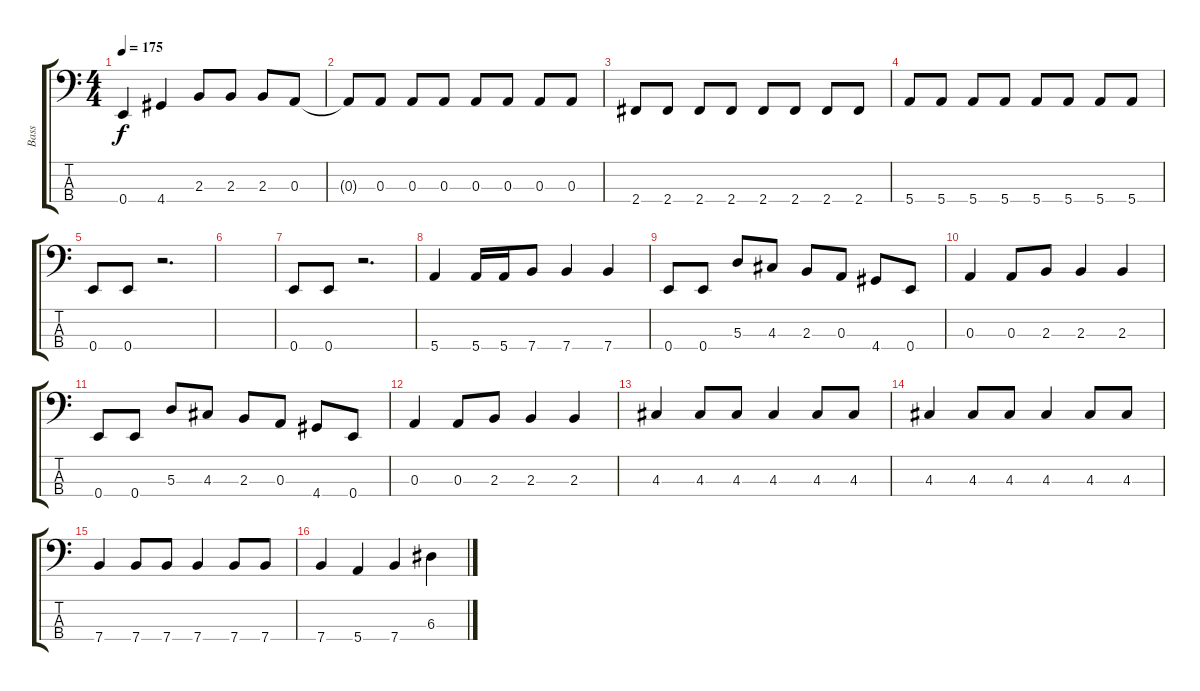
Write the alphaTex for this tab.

\track ("Bass" "Bass") {instrument electricbasspick}
\staff {score tabs}
\tuning (G2 D2 A1 E1) {hide}
\ts (4 4)
\tempo 175
\clef f4
\ks c
0.4.4{dy f} 4.4.4 2.3.8 2.3.8 2.3.8 0.3.8 |
0.3{t}.8 0.3.8 0.3.8 0.3.8 0.3.8 0.3.8 0.3.8 0.3.8 |
2.4.8 2.4.8 2.4.8 2.4.8 2.4.8 2.4.8 2.4.8 2.4.8 |
5.4.8 5.4.8 5.4.8 5.4.8 5.4.8 5.4.8 5.4.8 5.4.8 |
0.4.8 0.4.8 r.2{d} |
|
0.4.8 0.4.8 r.2{d} |
5.4.4 5.4.16 5.4.16 7.4.8 7.4.4 7.4.4 |
0.4.8 0.4.8 5.3.8 4.3.8 2.3.8 0.3.8 4.4.8 0.4.8 |
0.3.4 0.3.8 2.3.8 2.3.4 2.3.4 |
0.4.8 0.4.8 5.3.8 4.3.8 2.3.8 0.3.8 4.4.8 0.4.8 |
0.3.4 0.3.8 2.3.8 2.3.4 2.3.4 |
4.3.4{volume 16} 4.3.8{volume 12} 4.3.8 4.3.4 4.3.8 4.3.8 |
4.3.4 4.3.8 4.3.8 4.3.4 4.3.8 4.3.8 |
7.4.4{volume 16} 7.4.8{volume 12} 7.4.8 7.4.4 7.4.8 7.4.8 |
7.4.4 5.4.4 7.4.4 6.3.4
